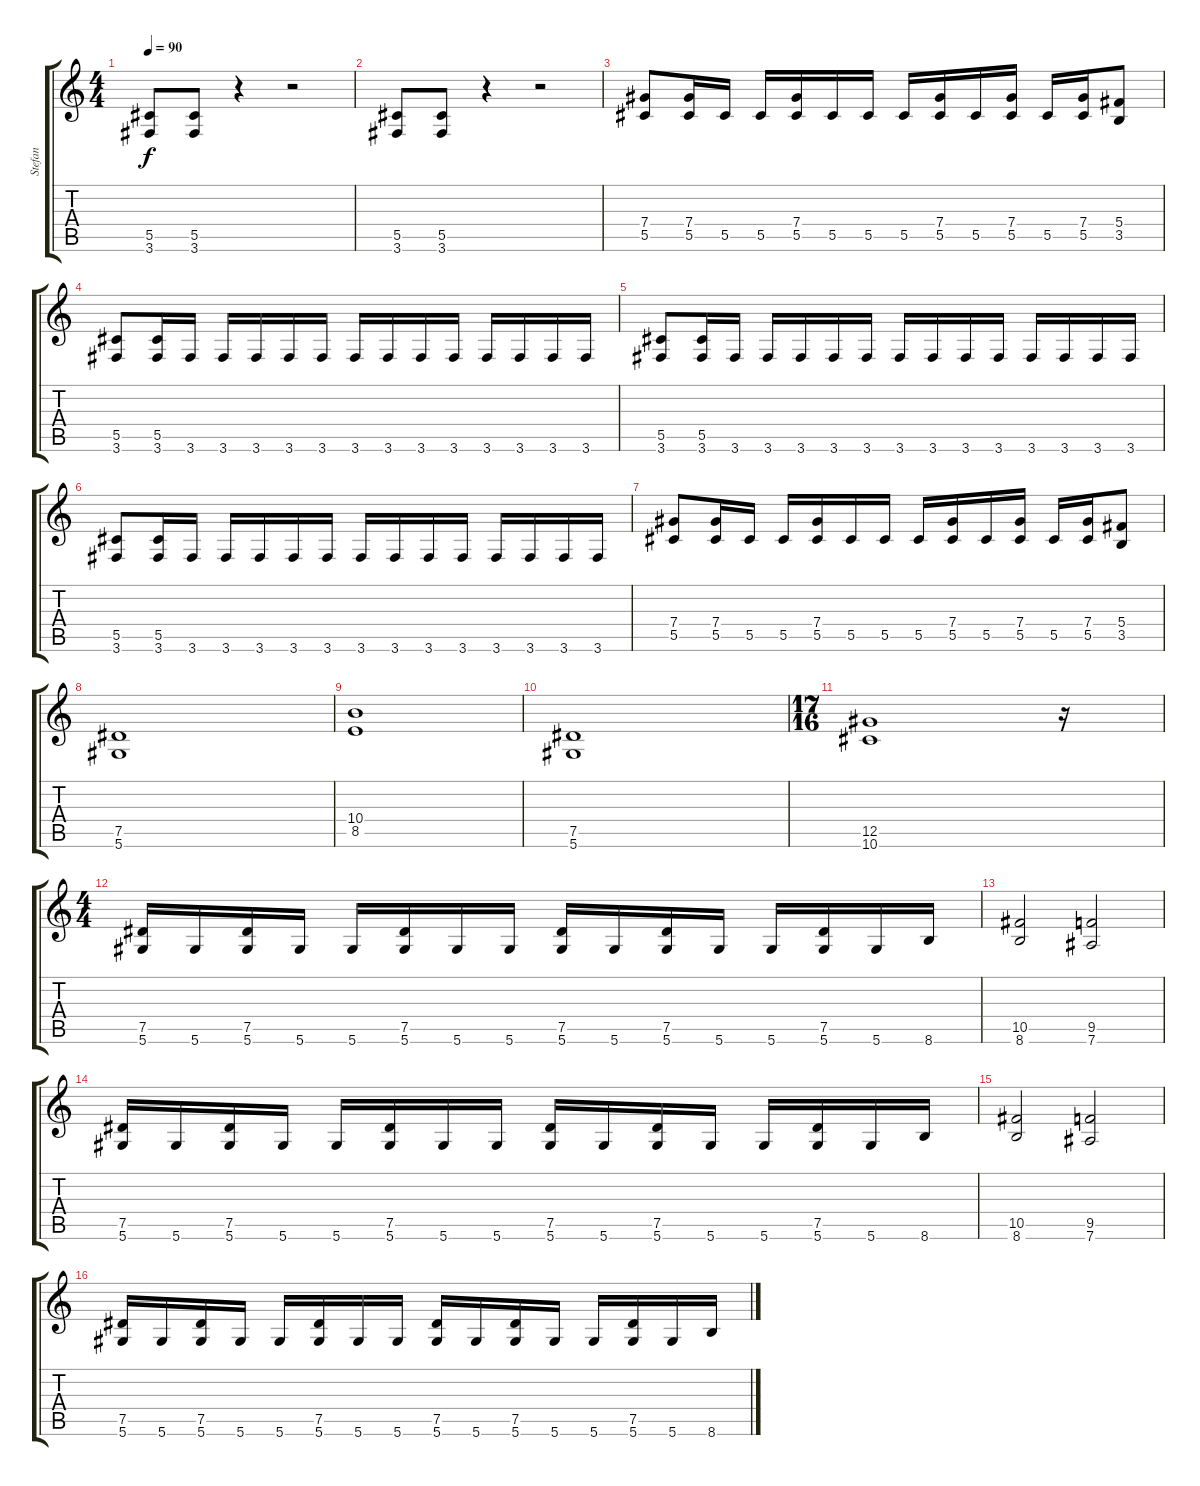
\track ("Stefan" "Stefan") {instrument distortionguitar}
\staff {score tabs}
\tuning (Eb4 Bb3 Gb3 Db3 Ab2 Eb2) {hide}
\ts (4 4)
\tempo 90
\clef g2
\ks c
(5.5 3.6).8{dy f} (5.5 3.6).8 r.4 r.2 |
(5.5 3.6).8 (5.5 3.6).8 r.4 r.2 |
(7.4 5.5).8 (7.4 5.5).16 5.5.16 5.5.16 (7.4 5.5).16 5.5.16 5.5.16 5.5.16 (7.4 5.5).16 5.5.16 (7.4 5.5).16 5.5.16 (7.4 5.5).16 (5.4 3.5).8 |
(5.5 3.6).8 (5.5 3.6).16 3.6.16 3.6.16 3.6.16 3.6.16 3.6.16 3.6.16 3.6.16 3.6.16 3.6.16 3.6.16 3.6.16 3.6.16 3.6.16 |
(5.5 3.6).8 (5.5 3.6).16 3.6.16 3.6.16 3.6.16 3.6.16 3.6.16 3.6.16 3.6.16 3.6.16 3.6.16 3.6.16 3.6.16 3.6.16 3.6.16 |
(5.5 3.6).8 (5.5 3.6).16 3.6.16 3.6.16 3.6.16 3.6.16 3.6.16 3.6.16 3.6.16 3.6.16 3.6.16 3.6.16 3.6.16 3.6.16 3.6.16 |
(7.4 5.5).8 (7.4 5.5).16 5.5.16 5.5.16 (7.4 5.5).16 5.5.16 5.5.16 5.5.16 (7.4 5.5).16 5.5.16 (7.4 5.5).16 5.5.16 (7.4 5.5).16 (5.4 3.5).8 |
(7.5 5.6).1 |
(10.4 8.5).1 |
(7.5 5.6).1 |
\ts (17 16)
(12.5 10.6).1 r.16 |
\ts (4 4)
(7.5 5.6).16 5.6.16 (7.5 5.6).16 5.6.16 5.6.16 (7.5 5.6).16 5.6.16 5.6.16 (7.5 5.6).16 5.6.16 (7.5 5.6).16 5.6.16 5.6.16 (7.5 5.6).16 5.6.16 8.6.16 |
(10.5 8.6).2 (9.5 7.6).2 |
(7.5 5.6).16 5.6.16 (7.5 5.6).16 5.6.16 5.6.16 (7.5 5.6).16 5.6.16 5.6.16 (7.5 5.6).16 5.6.16 (7.5 5.6).16 5.6.16 5.6.16 (7.5 5.6).16 5.6.16 8.6.16 |
(10.5 8.6).2 (9.5 7.6).2 |
(7.5 5.6).16 5.6.16 (7.5 5.6).16 5.6.16 5.6.16 (7.5 5.6).16 5.6.16 5.6.16 (7.5 5.6).16 5.6.16 (7.5 5.6).16 5.6.16 5.6.16 (7.5 5.6).16 5.6.16 8.6.16
